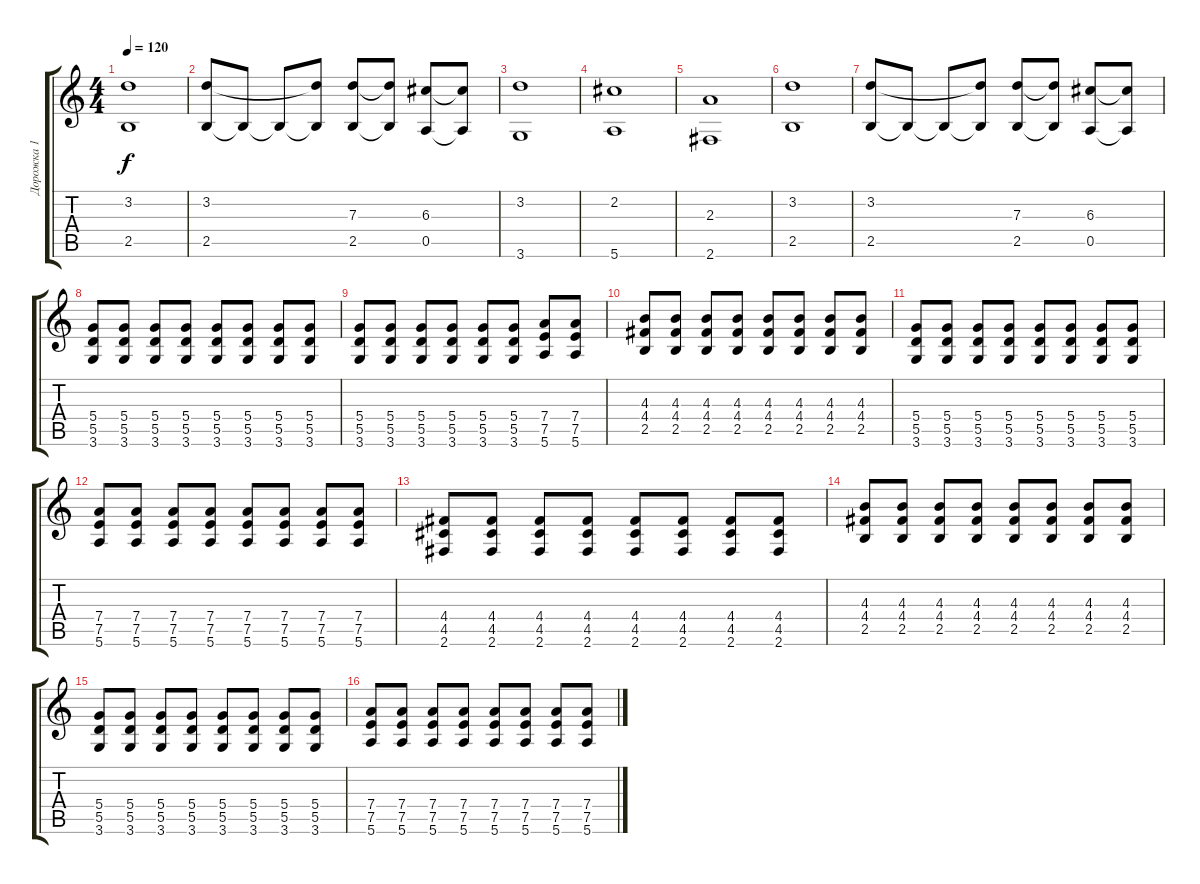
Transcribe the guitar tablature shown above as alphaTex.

\track ("Дорожка 1" "Дорожка 1") {instrument overdrivenguitar}
\staff {score tabs}
\tuning (E4 B3 G3 D3 A2 E2) {hide}
\ts (4 4)
\tempo 120
\clef g2
\ks c
(3.2 2.5).1{dy f} |
(3.2 2.5).8 2.5{t}.8 2.5{t}.8 (3.2{t} 2.5{t}).8 (7.3 2.5).8 (7.3{t} 2.5{t}).8 (6.3 0.5).8 (6.3{t} 0.5{t}).8 |
(3.2 3.6).1 |
(2.2 5.6).1 |
(2.3 2.6).1 |
(3.2 2.5).1 |
(3.2 2.5).8 2.5{t}.8 2.5{t}.8 (3.2{t} 2.5{t}).8 (7.3 2.5).8 (7.3{t} 2.5{t}).8 (6.3 0.5).8 (6.3{t} 0.5{t}).8 |
(5.4 5.5 3.6).8 (5.4 5.5 3.6).8 (5.4 5.5 3.6).8 (5.4 5.5 3.6).8 (5.4 5.5 3.6).8 (5.4 5.5 3.6).8 (5.4 5.5 3.6).8 (5.4 5.5 3.6).8 |
(5.4 5.5 3.6).8 (5.4 5.5 3.6).8 (5.4 5.5 3.6).8 (5.4 5.5 3.6).8 (5.4 5.5 3.6).8 (5.4 5.5 3.6).8 (7.4 7.5 5.6).8 (7.4 7.5 5.6).8 |
(4.3 4.4 2.5).8 (4.3 4.4 2.5).8 (4.3 4.4 2.5).8 (4.3 4.4 2.5).8 (4.3 4.4 2.5).8 (4.3 4.4 2.5).8 (4.3 4.4 2.5).8 (4.3 4.4 2.5).8 |
(5.4 5.5 3.6).8 (5.4 5.5 3.6).8 (5.4 5.5 3.6).8 (5.4 5.5 3.6).8 (5.4 5.5 3.6).8 (5.4 5.5 3.6).8 (5.4 5.5 3.6).8 (5.4 5.5 3.6).8 |
(7.4 7.5 5.6).8 (7.4 7.5 5.6).8 (7.4 7.5 5.6).8 (7.4 7.5 5.6).8 (7.4 7.5 5.6).8 (7.4 7.5 5.6).8 (7.4 7.5 5.6).8 (7.4 7.5 5.6).8 |
(4.4 4.5 2.6).8 (4.4 4.5 2.6).8 (4.4 4.5 2.6).8 (4.4 4.5 2.6).8 (4.4 4.5 2.6).8 (4.4 4.5 2.6).8 (4.4 4.5 2.6).8 (4.4 4.5 2.6).8 |
(4.3 4.4 2.5).8 (4.3 4.4 2.5).8 (4.3 4.4 2.5).8 (4.3 4.4 2.5).8 (4.3 4.4 2.5).8 (4.3 4.4 2.5).8 (4.3 4.4 2.5).8 (4.3 4.4 2.5).8 |
(5.4 5.5 3.6).8 (5.4 5.5 3.6).8 (5.4 5.5 3.6).8 (5.4 5.5 3.6).8 (5.4 5.5 3.6).8 (5.4 5.5 3.6).8 (5.4 5.5 3.6).8 (5.4 5.5 3.6).8 |
(7.4 7.5 5.6).8 (7.4 7.5 5.6).8 (7.4 7.5 5.6).8 (7.4 7.5 5.6).8 (7.4 7.5 5.6).8 (7.4 7.5 5.6).8 (7.4 7.5 5.6).8 (7.4 7.5 5.6).8
